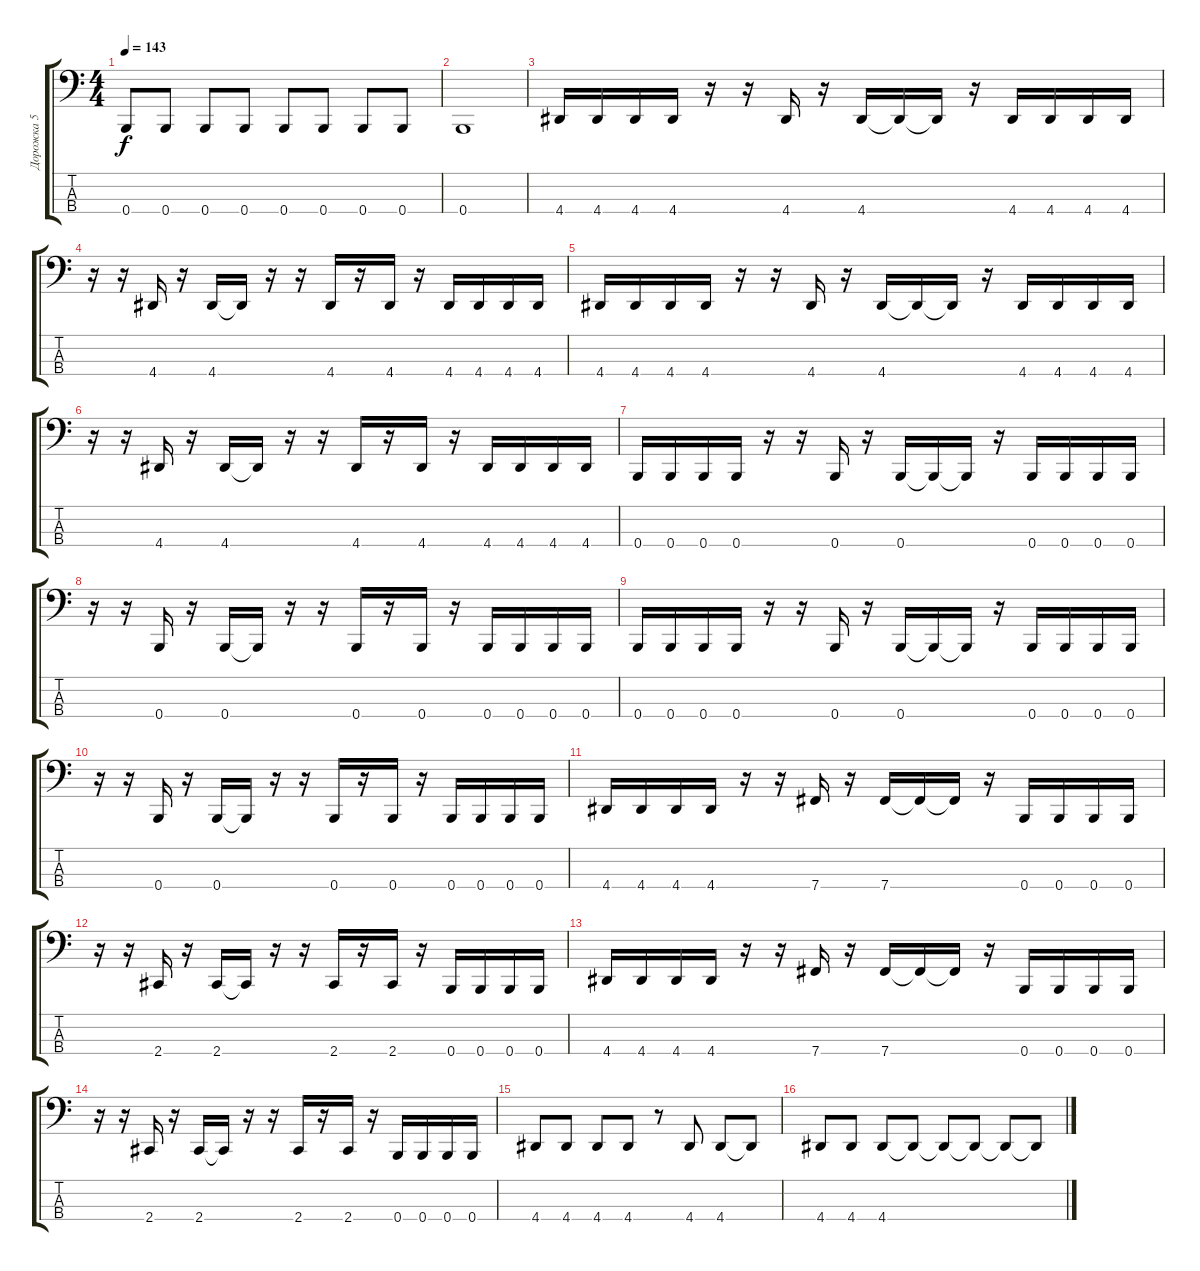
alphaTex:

\track ("Дорожка 5" "Дорожка 5") {instrument electricbassfinger}
\staff {score tabs}
\tuning (E2 B1 Gb1 B0) {hide}
\ts (4 4)
\tempo 143
\clef f4
\ks c
0.4.8{dy f} 0.4.8 0.4.8 0.4.8 0.4.8 0.4.8 0.4.8 0.4.8 |
0.4.1 |
4.4.16 4.4.16 4.4.16 4.4.16 r.16 r.16 4.4.16 r.16 4.4.16 4.4{t}.16 4.4{t}.16 r.16 4.4.16 4.4.16 4.4.16 4.4.16 |
r.16 r.16 4.4.16 r.16 4.4.16 4.4{t}.16 r.16 r.16 4.4.16 r.16 4.4.16 r.16 4.4.16 4.4.16 4.4.16 4.4.16 |
4.4.16 4.4.16 4.4.16 4.4.16 r.16 r.16 4.4.16 r.16 4.4.16 4.4{t}.16 4.4{t}.16 r.16 4.4.16 4.4.16 4.4.16 4.4.16 |
r.16 r.16 4.4.16 r.16 4.4.16 4.4{t}.16 r.16 r.16 4.4.16 r.16 4.4.16 r.16 4.4.16 4.4.16 4.4.16 4.4.16 |
0.4.16 0.4.16 0.4.16 0.4.16 r.16 r.16 0.4.16 r.16 0.4.16 0.4{t}.16 0.4{t}.16 r.16 0.4.16 0.4.16 0.4.16 0.4.16 |
r.16 r.16 0.4.16 r.16 0.4.16 0.4{t}.16 r.16 r.16 0.4.16 r.16 0.4.16 r.16 0.4.16 0.4.16 0.4.16 0.4.16 |
0.4.16 0.4.16 0.4.16 0.4.16 r.16 r.16 0.4.16 r.16 0.4.16 0.4{t}.16 0.4{t}.16 r.16 0.4.16 0.4.16 0.4.16 0.4.16 |
r.16 r.16 0.4.16 r.16 0.4.16 0.4{t}.16 r.16 r.16 0.4.16 r.16 0.4.16 r.16 0.4.16 0.4.16 0.4.16 0.4.16 |
4.4.16 4.4.16 4.4.16 4.4.16 r.16 r.16 7.4.16 r.16 7.4.16 7.4{t}.16 7.4{t}.16 r.16 0.4.16 0.4.16 0.4.16 0.4.16 |
r.16 r.16 2.4.16 r.16 2.4.16 2.4{t}.16 r.16 r.16 2.4.16 r.16 2.4.16 r.16 0.4.16 0.4.16 0.4.16 0.4.16 |
4.4.16 4.4.16 4.4.16 4.4.16 r.16 r.16 7.4.16 r.16 7.4.16 7.4{t}.16 7.4{t}.16 r.16 0.4.16 0.4.16 0.4.16 0.4.16 |
r.16 r.16 2.4.16 r.16 2.4.16 2.4{t}.16 r.16 r.16 2.4.16 r.16 2.4.16 r.16 0.4.16 0.4.16 0.4.16 0.4.16 |
4.4.8 4.4.8 4.4.8 4.4.8 r.8 4.4.8 4.4.8 4.4{t}.8 |
4.4.8 4.4.8 4.4.8 4.4{t}.8 4.4{t}.8 4.4{t}.8 4.4{t}.8 4.4{t}.8
